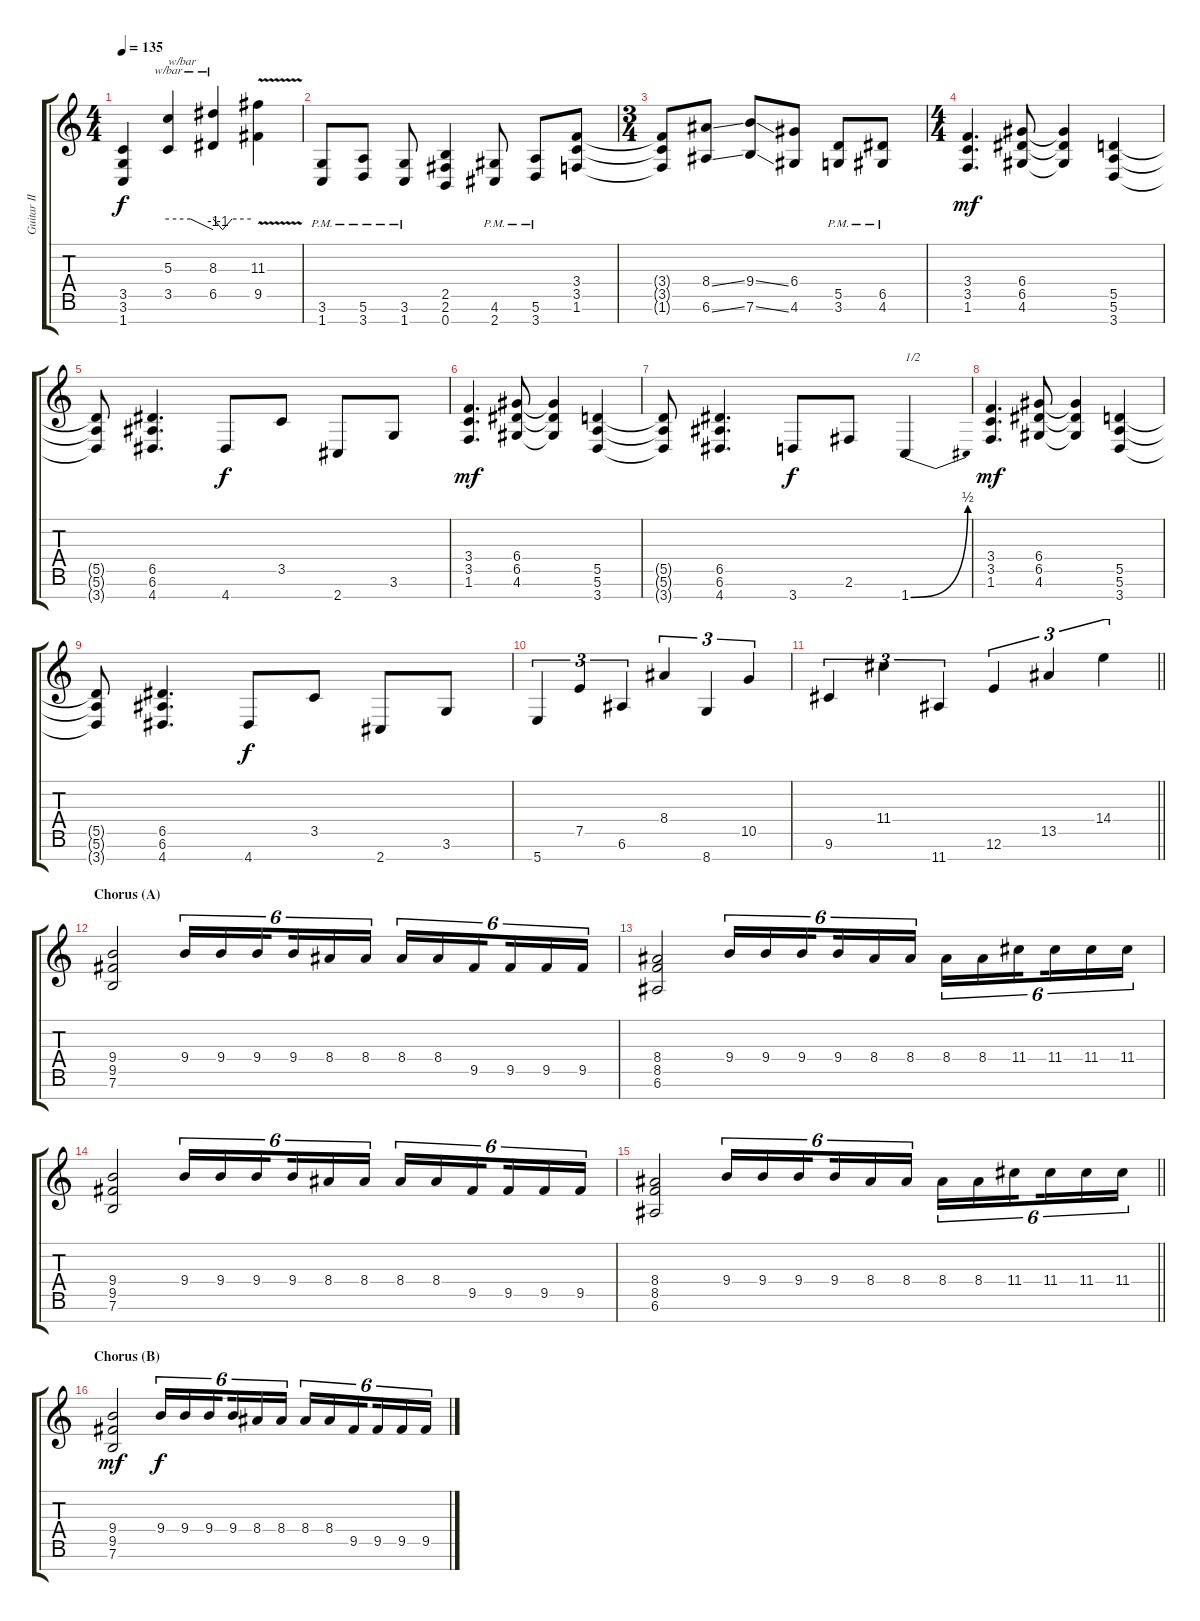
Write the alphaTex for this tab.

\track ("Guitar II" "Guitar II") {instrument distortionguitar}
\staff {score tabs}
\tuning (E4 B3 G3 D3 A2 E2 B1) {hide}
\ts (4 4)
\tempo 135
\clef g2
\ks c
(3.5{t} 3.6{t} 1.7{t}).4{dy f} (5.3 3.5).4{tbe (custom default 0 0 30 0 60 -4) txt "w/bar"} (8.3 6.5).4{tbe (custom default 0 0 15 -4 30 0 60 0)} (11.3{v} 9.5{v}).4 |
(3.6{pm} 1.7{pm}).8 (5.6{pm} 3.7{pm}).8 (3.6{pm} 1.7{pm}).8 (2.5 2.6 0.7).4 (4.6{pm} 2.7{pm}).8 (5.6{pm} 3.7{pm}).8 (3.4 3.5 1.6).8 |
\ts (3 4)
(3.4{t} 3.5{t} 1.6{t}).8 (8.4{ss} 6.6{ss}).8 (9.4{ss} 7.6{ss}).8 (6.4 4.6).8 (5.5{pm} 3.6{pm}).8 (6.5{pm} 4.6{pm}).8 |
\ts (4 4)
(3.4 3.5 1.6).4{d dy mf} (6.4 6.5 4.6).8 (6.4{t} 6.5{t} 4.6{t}).4 (5.5 5.6 3.7).4 |
(5.5{t} 5.6{t} 3.7{t}).8 (6.5 6.6 4.7).4{d} 4.7.8{dy f} 3.5.8 2.7.8 3.6.8 |
(3.4 3.5 1.6).4{d dy mf} (6.4 6.5 4.6).8 (6.4{t} 6.5{t} 4.6{t}).4 (5.5 5.6 3.7).4 |
(5.5{t} 5.6{t} 3.7{t}).8 (6.5 6.6 4.7).4{d} 3.7.8{dy f} 2.6.8 1.7{be (bend 0 0 60 2)}.4{txt "1/2"} |
(3.4 3.5 1.6).4{d dy mf} (6.4 6.5 4.6).8 (6.4{t} 6.5{t} 4.6{t}).4 (5.5 5.6 3.7).4 |
(5.5{t} 5.6{t} 3.7{t}).8 (6.5 6.6 4.7).4{d} 4.7.8{dy f} 3.5.8 2.7.8 3.6.8 |
5.7.4{tu (3 2)} 7.5.4{tu (3 2)} 6.6.4{tu (3 2)} 8.4.4{tu (3 2)} 8.7.4{tu (3 2)} 10.5.4{tu (3 2)} |
\barLineRight lightlight
9.6.4{tu (3 2)} 11.4.4{tu (3 2)} 11.7.4{tu (3 2)} 12.6.4{tu (3 2)} 13.5.4{tu (3 2)} 14.4.4{tu (3 2)} |
\section ("" "Chorus (A)")
(9.4 9.5 7.6).2 9.4.16{tu (6 4)} 9.4.16{tu (6 4)} 9.4.16{tu (6 4) beam splitsecondary} 9.4.16{tu (6 4)} 8.4.16{tu (6 4)} 8.4.16{tu (6 4)} 8.4.16{tu (6 4)} 8.4.16{tu (6 4)} 9.5.16{tu (6 4) beam splitsecondary} 9.5.16{tu (6 4)} 9.5.16{tu (6 4)} 9.5.16{tu (6 4)} |
(8.4 8.5 6.6).2 9.4.16{tu (6 4)} 9.4.16{tu (6 4)} 9.4.16{tu (6 4) beam splitsecondary} 9.4.16{tu (6 4)} 8.4.16{tu (6 4)} 8.4.16{tu (6 4)} 8.4.16{tu (6 4)} 8.4.16{tu (6 4)} 11.4.16{tu (6 4) beam splitsecondary} 11.4.16{tu (6 4)} 11.4.16{tu (6 4)} 11.4.16{tu (6 4)} |
(9.4 9.5 7.6).2 9.4.16{tu (6 4)} 9.4.16{tu (6 4)} 9.4.16{tu (6 4) beam splitsecondary} 9.4.16{tu (6 4)} 8.4.16{tu (6 4)} 8.4.16{tu (6 4)} 8.4.16{tu (6 4)} 8.4.16{tu (6 4)} 9.5.16{tu (6 4) beam splitsecondary} 9.5.16{tu (6 4)} 9.5.16{tu (6 4)} 9.5.16{tu (6 4)} |
\barLineRight lightlight
(8.4 8.5 6.6).2 9.4.16{tu (6 4)} 9.4.16{tu (6 4)} 9.4.16{tu (6 4) beam splitsecondary} 9.4.16{tu (6 4)} 8.4.16{tu (6 4)} 8.4.16{tu (6 4)} 8.4.16{tu (6 4)} 8.4.16{tu (6 4)} 11.4.16{tu (6 4) beam splitsecondary} 11.4.16{tu (6 4)} 11.4.16{tu (6 4)} 11.4.16{tu (6 4)} |
\section ("" "Chorus (B)")
(9.4 9.5 7.6).2{dy mf} 9.4.16{tu (6 4) dy f} 9.4.16{tu (6 4)} 9.4.16{tu (6 4) beam splitsecondary} 9.4.16{tu (6 4)} 8.4.16{tu (6 4)} 8.4.16{tu (6 4)} 8.4.16{tu (6 4)} 8.4.16{tu (6 4)} 9.5.16{tu (6 4) beam splitsecondary} 9.5.16{tu (6 4)} 9.5.16{tu (6 4)} 9.5.16{tu (6 4)}
